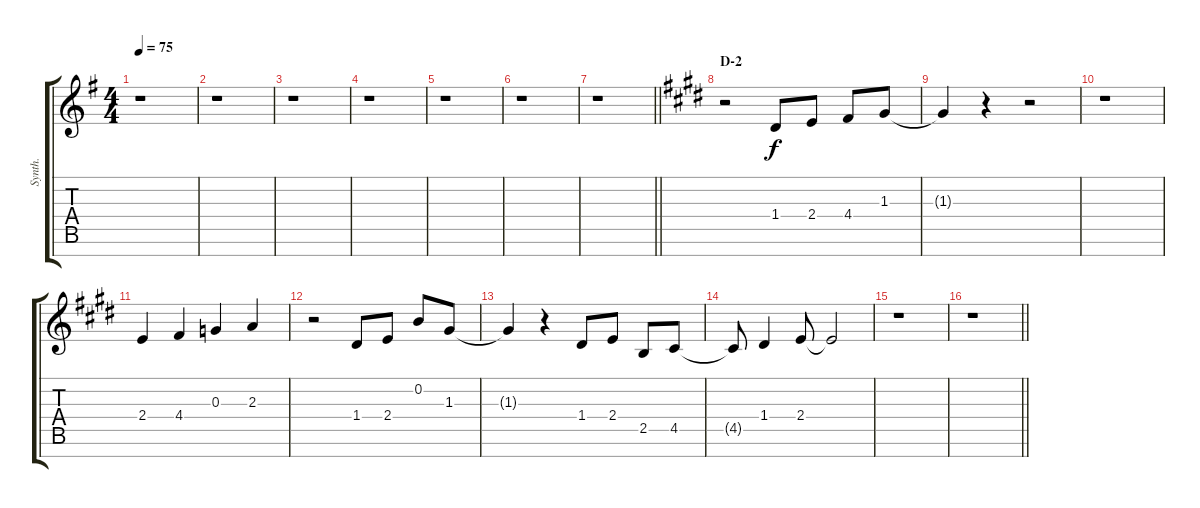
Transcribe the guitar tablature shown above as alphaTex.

\track ("Synth." "Synth.") {instrument lead2sawtooth}
\staff {score tabs}
\tuning (E5 B4 G4 D4 A3 E3 B2) {hide}
\ts (4 4)
\tempo 75
\clef g2
\ks g
r.1{dy f} |
r.1 |
r.1 |
r.1 |
r.1 |
r.1 |
\barLineRight lightlight
r.1 |
\section ("" "D-2")
\ks e
r.2 1.4.8 2.4.8 4.4.8 1.3.8 |
1.3{t}.4 r.4 r.2 |
r.1 |
2.4.4 4.4.4 0.3.4 2.3.4 |
r.2 1.4.8 2.4.8 0.2.8 1.3.8 |
1.3{t}.4 r.4 1.4.8 2.4.8 2.5.8 4.5.8 |
4.5{t}.8 1.4.4 2.4.8 2.4{t}.2 |
r.1 |
\barLineRight lightlight
r.1
